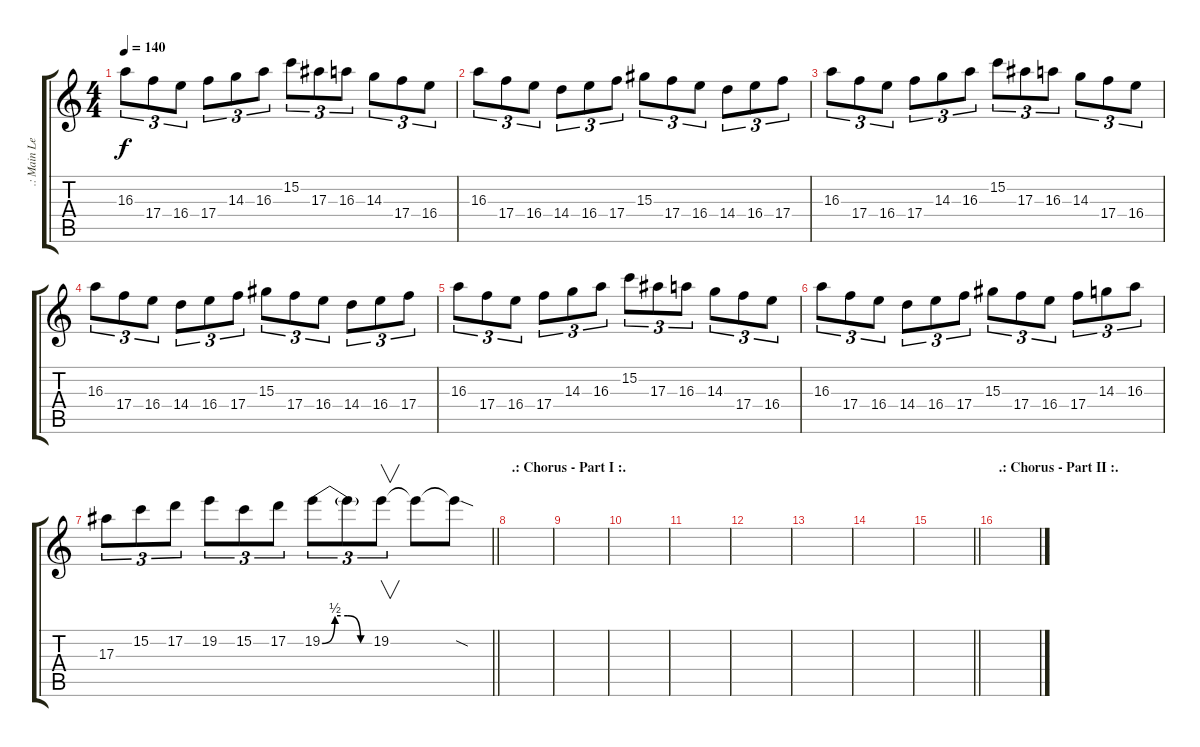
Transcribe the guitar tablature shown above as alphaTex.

\track (".: Main Lead Guitar :." ".: Main Le") {instrument distortionguitar}
\staff {score tabs}
\tuning (D4 A3 F3 C3 G2 D2) {hide}
\ts (4 4)
\tempo 140
\clef g2
\ks c
16.3.8{tu (3 2) dy f} 17.4.8{tu (3 2)} 16.4.8{tu (3 2)} 17.4.8{tu (3 2)} 14.3.8{tu (3 2)} 16.3.8{tu (3 2)} 15.2.8{tu (3 2)} 17.3.8{tu (3 2)} 16.3.8{tu (3 2)} 14.3.8{tu (3 2)} 17.4.8{tu (3 2)} 16.4.8{tu (3 2)} |
16.3.8{tu (3 2)} 17.4.8{tu (3 2)} 16.4.8{tu (3 2)} 14.4.8{tu (3 2)} 16.4.8{tu (3 2)} 17.4.8{tu (3 2)} 15.3.8{tu (3 2)} 17.4.8{tu (3 2)} 16.4.8{tu (3 2)} 14.4.8{tu (3 2)} 16.4.8{tu (3 2)} 17.4.8{tu (3 2)} |
16.3.8{tu (3 2)} 17.4.8{tu (3 2)} 16.4.8{tu (3 2)} 17.4.8{tu (3 2)} 14.3.8{tu (3 2)} 16.3.8{tu (3 2)} 15.2.8{tu (3 2)} 17.3.8{tu (3 2)} 16.3.8{tu (3 2)} 14.3.8{tu (3 2)} 17.4.8{tu (3 2)} 16.4.8{tu (3 2)} |
16.3.8{tu (3 2)} 17.4.8{tu (3 2)} 16.4.8{tu (3 2)} 14.4.8{tu (3 2)} 16.4.8{tu (3 2)} 17.4.8{tu (3 2)} 15.3.8{tu (3 2)} 17.4.8{tu (3 2)} 16.4.8{tu (3 2)} 14.4.8{tu (3 2)} 16.4.8{tu (3 2)} 17.4.8{tu (3 2)} |
16.3.8{tu (3 2)} 17.4.8{tu (3 2)} 16.4.8{tu (3 2)} 17.4.8{tu (3 2)} 14.3.8{tu (3 2)} 16.3.8{tu (3 2)} 15.2.8{tu (3 2)} 17.3.8{tu (3 2)} 16.3.8{tu (3 2)} 14.3.8{tu (3 2)} 17.4.8{tu (3 2)} 16.4.8{tu (3 2)} |
16.3.8{tu (3 2)} 17.4.8{tu (3 2)} 16.4.8{tu (3 2)} 14.4.8{tu (3 2)} 16.4.8{tu (3 2)} 17.4.8{tu (3 2)} 15.3.8{tu (3 2)} 17.4.8{tu (3 2)} 16.4.8{tu (3 2)} 17.4.8{tu (3 2)} 14.3.8{tu (3 2) balance 0} 16.3.8{tu (3 2)} |
\barLineRight lightlight
17.3.8{tu (3 2)} 15.2.8{tu (3 2)} 17.2.8{tu (3 2)} 19.2.8{tu (3 2)} 15.2.8{tu (3 2)} 17.2.8{tu (3 2)} 19.2{be (custom 0 0 15 2 30 2 45 0 60 0)}.8{tu (3 2)} 19.2{t}.8{tu (3 2)} 19.2.8{v tu (3 2)} 19.2{t}.8 19.2{sod t}.8 |
\section ("" ".: Chorus - Part I :.")
|
|
|
|
|
|
|
\barLineRight lightlight
|
\section ("" ".: Chorus - Part II :.")
